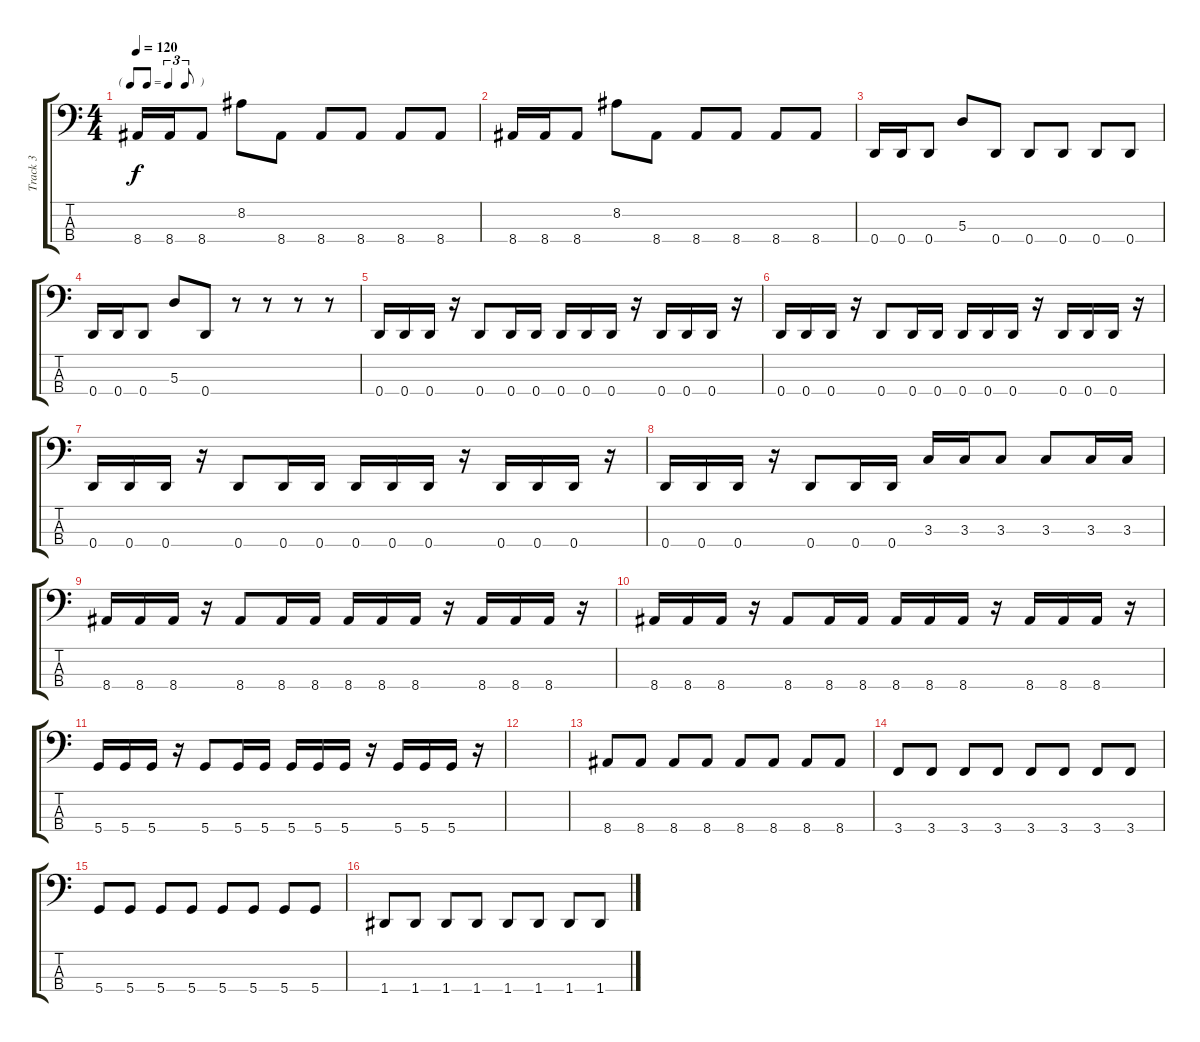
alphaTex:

\track ("Track 3" "Track 3") {instrument electricbassfinger}
\staff {score tabs}
\tuning (G2 D2 A1 D1) {hide}
\ts (4 4)
\tf triplet8th
\tempo 120
\clef f4
\ks c
8.4.16{dy f} 8.4.16 8.4.8 8.2.8 8.4.8 8.4.8 8.4.8 8.4.8 8.4.8 |
8.4.16 8.4.16 8.4.8 8.2.8 8.4.8 8.4.8 8.4.8 8.4.8 8.4.8 |
0.4.16 0.4.16 0.4.8 5.3.8 0.4.8 0.4.8 0.4.8 0.4.8 0.4.8 |
0.4.16 0.4.16 0.4.8 5.3.8 0.4.8 r.8 r.8 r.8 r.8 |
0.4.16 0.4.16 0.4.16 r.16 0.4.8 0.4.16 0.4.16 0.4.16 0.4.16 0.4.16 r.16 0.4.16 0.4.16 0.4.16 r.16 |
0.4.16 0.4.16 0.4.16 r.16 0.4.8 0.4.16 0.4.16 0.4.16 0.4.16 0.4.16 r.16 0.4.16 0.4.16 0.4.16 r.16 |
0.4.16 0.4.16 0.4.16 r.16 0.4.8 0.4.16 0.4.16 0.4.16 0.4.16 0.4.16 r.16 0.4.16 0.4.16 0.4.16 r.16 |
0.4.16 0.4.16 0.4.16 r.16 0.4.8 0.4.16 0.4.16 3.3.16 3.3.16 3.3.8 3.3.8 3.3.16 3.3.16 |
8.4.16 8.4.16 8.4.16 r.16 8.4.8 8.4.16 8.4.16 8.4.16 8.4.16 8.4.16 r.16 8.4.16 8.4.16 8.4.16 r.16 |
8.4.16 8.4.16 8.4.16 r.16 8.4.8 8.4.16 8.4.16 8.4.16 8.4.16 8.4.16 r.16 8.4.16 8.4.16 8.4.16 r.16 |
5.4.16 5.4.16 5.4.16 r.16 5.4.8 5.4.16 5.4.16 5.4.16 5.4.16 5.4.16 r.16 5.4.16 5.4.16 5.4.16 r.16 |
|
8.4.8 8.4.8 8.4.8 8.4.8 8.4.8 8.4.8 8.4.8 8.4.8 |
3.4.8 3.4.8 3.4.8 3.4.8 3.4.8 3.4.8 3.4.8 3.4.8 |
5.4.8 5.4.8 5.4.8 5.4.8 5.4.8 5.4.8 5.4.8 5.4.8 |
1.4.8 1.4.8 1.4.8 1.4.8 1.4.8 1.4.8 1.4.8 1.4.8
